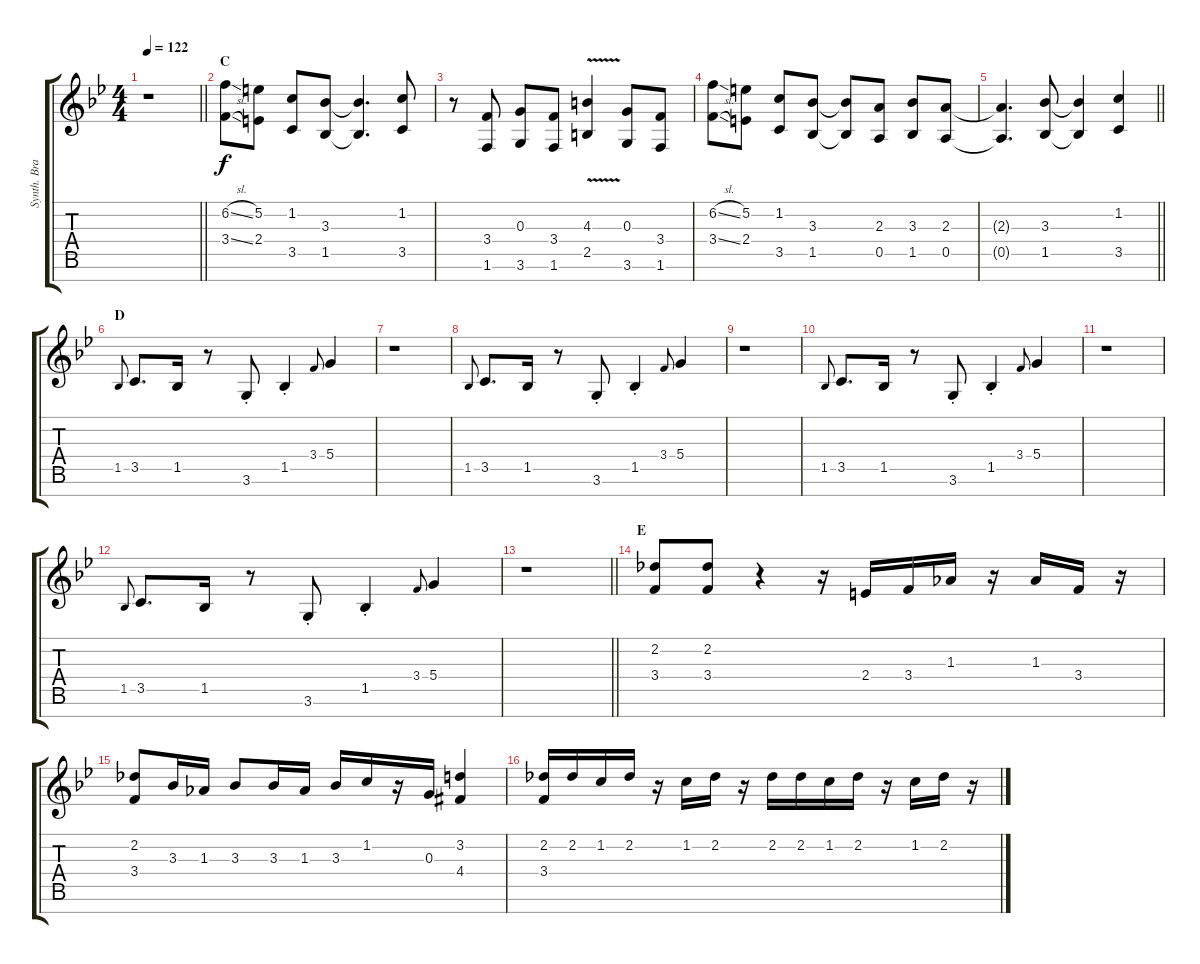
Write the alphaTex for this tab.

\track ("Synth. Brass" "Synth. Bra") {instrument synthbrass1}
\staff {score tabs}
\tuning (E5 B4 G4 D4 A3 E3 B2) {hide}
\ts (4 4)
\tempo 122
\clef g2
\barLineRight lightlight
\ks bb
r.1{dy f} |
\section ("" "C")
(6.2{sl} 3.4{sl}).8 (5.2 2.4).8 (1.2 3.5).8 (3.3 1.5).8 (3.3{t} 1.5{t}).4{d} (1.2 3.5).8 |
r.8 (3.4 1.6).8 (0.3 3.6).8 (3.4 1.6).8 (4.3{v} 2.5{v}).4 (0.3 3.6).8 (3.4 1.6).8 |
(6.2{sl} 3.4{sl}).8 (5.2 2.4).8 (1.2 3.5).8 (3.3 1.5).8 (3.3{t} 1.5{t}).8 (2.3 0.5).8 (3.3 1.5).8 (2.3 0.5).8 |
\barLineRight lightlight
(2.3{t} 0.5{t}).4{d} (3.3 1.5).8 (3.3{t} 1.5{t}).4 (1.2 3.5).4 |
\section ("" "D")
1.5.8{gr onbeat} 3.5.8{d} 1.5.16 r.8 3.6{st}.8 1.5{st}.4 3.4.8{gr onbeat} 5.4.4 |
r.1 |
1.5.8{gr onbeat} 3.5.8{d} 1.5.16 r.8 3.6{st}.8 1.5{st}.4 3.4.8{gr onbeat} 5.4.4 |
r.1 |
1.5.8{gr onbeat} 3.5.8{d} 1.5.16 r.8 3.6{st}.8 1.5{st}.4 3.4.8{gr onbeat} 5.4.4 |
r.1 |
1.5.8{gr onbeat} 3.5.8{d} 1.5.16 r.8 3.6{st}.8 1.5{st}.4 3.4.8{gr onbeat} 5.4.4 |
\barLineRight lightlight
r.1 |
\section ("" "E")
(2.2 3.4).8 (2.2 3.4).8 r.4 r.16 2.4.16 3.4.16 1.3.16 r.16 1.3.16 3.4.16 r.16 |
(2.2 3.4).8 3.3.16 1.3.16 3.3.8 3.3.16 1.3.16 3.3.16 1.2.16 r.16 0.3.16 (3.2 4.4{acc #}).4 |
(2.2 3.4).16 2.2.16 1.2.16 2.2.16 r.16 1.2.16 2.2.16 r.16 2.2.16 2.2.16 1.2.16 2.2.16 r.16 1.2.16 2.2.16 r.16
